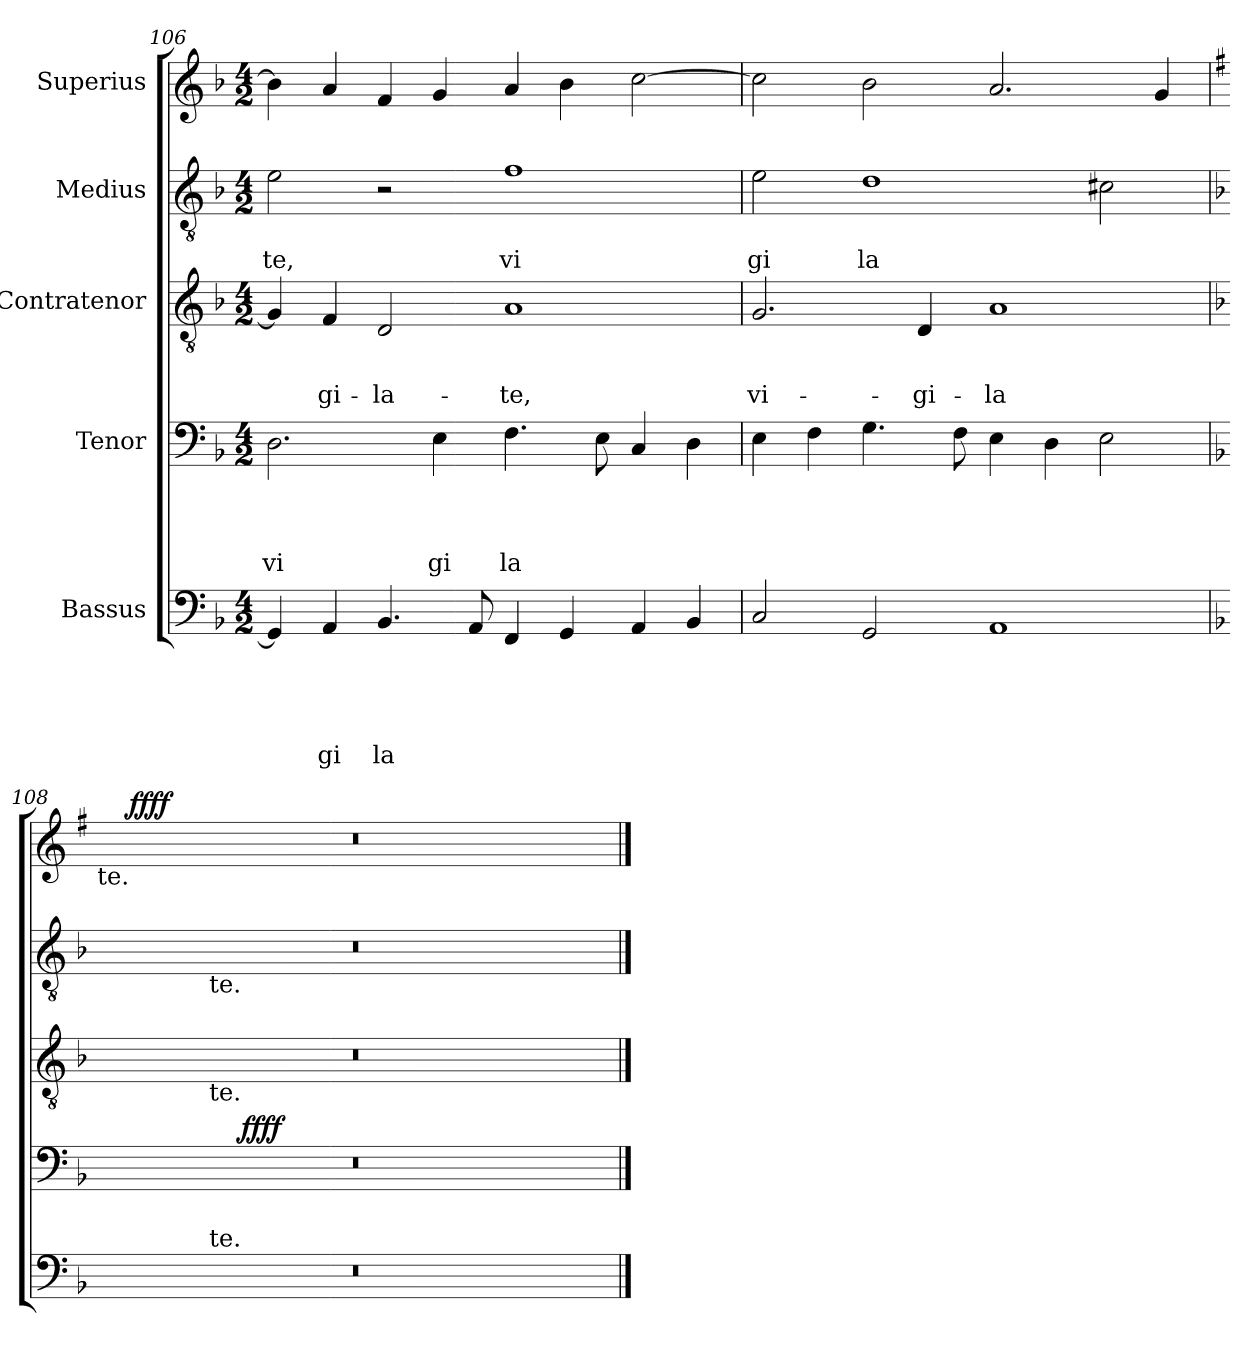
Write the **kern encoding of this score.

**kern	**text	**text	**text	**text	**text	**kern	**text	**text	**text	**text	**dynam	**kern	**text	**text	**text	**kern	**text	**text	**kern	**text	**dynam
*part5	*part5	*part5	*part5	*part5	*part5	*part4	*part4	*part4	*part4	*part4	*part4	*part3	*part3	*part3	*part3	*part2	*part2	*part2	*part1	*part1	*part1
*staff5	*staff5	*staff5	*staff5	*staff5	*staff5	*staff4	*staff4	*staff4	*staff4	*staff4	*staff4	*staff3	*staff3	*staff3	*staff3	*staff2	*staff2	*staff2	*staff1	*staff1	*staff1
*I"Bassus	*	*	*	*	*	*I"Tenor	*	*	*	*	*	*I"Contratenor	*	*	*	*I"Medius	*	*	*I"Superius	*	*
*clefF4	*	*	*	*	*	*clefF4	*	*	*	*	*	*clefGv2	*	*	*	*clefGv2	*	*	*clefG2	*	*
*k[b-]	*	*	*	*	*	*k[b-]	*	*	*	*	*	*k[b-]	*	*	*	*k[b-]	*	*	*k[b-]	*	*
*F:	*	*	*	*	*	*F:	*	*	*	*	*	*F:	*	*	*	*F:	*	*	*F:	*	*
*M4/2	*	*	*	*	*	*M4/2	*	*	*	*	*	*M4/2	*	*	*	*M4/2	*	*	*M4/2	*	*
=106	=106	=106	=106	=106	=106	=106	=106	=106	=106	=106	=106	=106	=106	=106	=106	=106	=106	=106	=106	=106	=106
!	!	!	!	!	!	!	!	!	!	!LO:LY:b	!	!	!	!	!	!	!	!LO:LY:b	!	!	!
4GG/]	.	.	.	.	.	2.D\	.	.	.	vi	.	4G/]	.	.	.	2e\	.	te,	4b-\]	.	.
!	!	!	!	!	!LO:LY:b	!	!	!	!	!	!	!	!	!	!LO:LY:b	!	!	!	!	!	!
4AA/	.	.	.	.	gi	.	.	.	.	.	.	4F/	.	.	-gi-	.	.	.	4a/	.	.
!	!	!	!	!	!LO:LY:b	!	!	!	!	!	!	!	!	!	!LO:LY:b	!	!	!	!	!	!
4.BB-/	.	.	.	.	la	.	.	.	.	.	.	2D/	.	.	-la-	2r	.	.	4f/	.	.
!	!	!	!	!	!	!	!	!	!	!LO:LY:b	!	!	!	!	!	!	!	!	!	!	!
.	.	.	.	.	.	4E\	.	.	.	gi	.	.	.	.	.	.	.	.	4g/	.	.
8AA/	.	.	.	.	.	.	.	.	.	.	.	.	.	.	.	.	.	.	.	.	.
!	!	!	!	!	!	!	!	!	!	!LO:LY:b	!	!	!	!	!LO:LY:b	!	!	!LO:LY:b	!	!	!
4FF/	.	.	.	.	.	4.F\	.	.	.	la	.	1A	.	.	-te,	1f	.	vi	4a/	.	.
4GG/	.	.	.	.	.	.	.	.	.	.	.	.	.	.	.	.	.	.	4b-\	.	.
.	.	.	.	.	.	8E\	.	.	.	.	.	.	.	.	.	.	.	.	.	.	.
4AA/	.	.	.	.	.	4C/	.	.	.	.	.	.	.	.	.	.	.	.	[>2cc\	.	.
4BB-/	.	.	.	.	.	4D\	.	.	.	.	.	.	.	.	.	.	.	.	.	.	.
=107	=107	=107	=107	=107	=107	=107	=107	=107	=107	=107	=107	=107	=107	=107	=107	=107	=107	=107	=107	=107	=107
!	!	!	!	!	!	!	!	!	!	!	!	!	!	!	!LO:LY:b	!	!	!LO:LY:b	!	!	!
2C/	.	.	.	.	.	4E\	.	.	.	.	.	2.G/	.	.	vi-	2e\	.	gi	2cc\]	.	.
.	.	.	.	.	.	4F\	.	.	.	.	.	.	.	.	.	.	.	.	.	.	.
!	!	!	!	!	!	!	!	!	!	!	!	!	!	!	!	!	!	!LO:LY:b	!	!	!
2GG/	.	.	.	.	.	4.G\	.	.	.	.	.	.	.	.	.	1d	.	la	2b-\	.	.
!	!	!	!	!	!	!	!	!	!	!	!	!	!	!	!LO:LY:b	!	!	!	!	!	!
.	.	.	.	.	.	.	.	.	.	.	.	4D/	.	.	-gi-	.	.	.	.	.	.
.	.	.	.	.	.	8F\	.	.	.	.	.	.	.	.	.	.	.	.	.	.	.
!	!	!	!	!	!	!	!	!	!	!	!	!	!	!	!LO:LY:b	!	!	!	!	!	!
1AA	.	.	.	.	.	4E\	.	.	.	.	.	1A	.	.	-la-	.	.	.	2.a/	.	.
.	.	.	.	.	.	4D\	.	.	.	.	.	.	.	.	.	.	.	.	.	.	.
.	.	.	.	.	.	2E\	.	.	.	.	.	.	.	.	.	2c#X\	.	.	.	.	.
.	.	.	.	.	.	.	.	.	.	.	.	.	.	.	.	.	.	.	4g/	.	.
=108	=108	=108	=108	=108	=108	=108	=108	=108	=108	=108	=108	=108	=108	=108	=108	=108	=108	=108	=108	=108	=108
*	*	*	*	*	*	*	*	*	*	*	*	*	*	*	*	*	*	*	*k[f#]	*	*
*	*	*	*	*	*	*	*	*	*	*	*	*	*	*	*	*	*	*	*G:	*	*
*	*	*	*	*	*	*^	*	*	*	*	*	*	*	*	*	*	*	*	*^	*	*
!	!	!	!	!	!	!	!	!	!	!	!	!	!	!	!	!	!	!	!	!LO:TX:b:t=te.	!	!	!
*^	*	*	*	*	*	*	*	*	*	*	*	*	*^	*	*	*	*^	*	*	*	*	*	*
0r	4ryy	.	.	.	.	.	0r	4ryy	.	.	.	.	.	0r	4ryy	.	.	.	0r	4ryy	.	.	0r	16.ryy	.	.
!	!	!	!	!	!	!	!	!	!	!	!	!	!	!	!	!	!	!	!	!	!	!	!	!	!	!LO:DY:b
.	.	.	.	.	.	.	.	.	.	.	.	.	.	.	.	.	.	.	.	.	.	.	.	1ryy	.	ffff
.	16.ryy	.	.	.	.	.	.	8ryy	.	.	.	.	.	.	16.ryy	.	.	.	.	16.ryy	.	.	.	.	.	.
!	!	!	!	!	!	!	!	!	!	!	!	!	!	!	!	!	!	!	!	!LO:TX:b:t=te.	!	!	!	!	!	!
!	!	!	!	!	!	!	!	!	!	!	!	!	!	!	!LO:TX:b:t=te.	!	!	!	!	!	!	!	!	!	!	!
!	!LO:TX:a:t=te.	!	!	!	!	!	!	!	!	!	!	!	!	!	!	!	!	!	!	!	!	!	!	!	!	!
.	1ryy	.	.	.	.	.	.	.	.	.	.	.	.	.	1ryy	.	.	.	.	1ryy	.	.	.	.	.	.
.	.	.	.	.	.	.	.	32ryy	.	.	.	.	.	.	.	.	.	.	.	.	.	.	.	.	.	.
!	!	!	!	!	!	!	!	!	!	!	!	!	!LO:DY:a	!	!	!	!	!	!	!	!	!	!	!	!	!
.	.	.	.	.	.	.	.	1ryy	.	.	.	.	ffff	.	.	.	.	.	.	.	.	.	.	.	.	.
.	.	.	.	.	.	.	.	.	.	.	.	.	.	.	.	.	.	.	.	.	.	.	.	2ryy	.	.
.	2ryy	.	.	.	.	.	.	.	.	.	.	.	.	.	2ryy	.	.	.	.	2ryy	.	.	.	.	.	.
.	.	.	.	.	.	.	.	2ryy	.	.	.	.	.	.	.	.	.	.	.	.	.	.	.	.	.	.
.	.	.	.	.	.	.	.	.	.	.	.	.	.	.	.	.	.	.	.	.	.	.	.	4ryy	.	.
.	8ryy	.	.	.	.	.	.	.	.	.	.	.	.	.	8ryy	.	.	.	.	8ryy	.	.	.	8ryy	.	.
.	.	.	.	.	.	.	.	16.ryy	.	.	.	.	.	.	.	.	.	.	.	.	.	.	.	.	.	.
.	32ryy	.	.	.	.	.	.	.	.	.	.	.	.	.	32ryy	.	.	.	.	32ryy	.	.	.	32ryy	.	.
*v	*v	*	*	*	*	*	*	*	*	*	*	*	*	*v	*v	*	*	*	*v	*v	*	*	*v	*v	*	*
*	*	*	*	*	*	*v	*v	*	*	*	*	*	*	*	*	*	*	*	*	*	*	*
==	==	==	==	==	==	==	==	==	==	==	==	==	==	==	==	==	==	==	==	==	==
*-	*-	*-	*-	*-	*-	*-	*-	*-	*-	*-	*-	*-	*-	*-	*-	*-	*-	*-	*-	*-	*-
